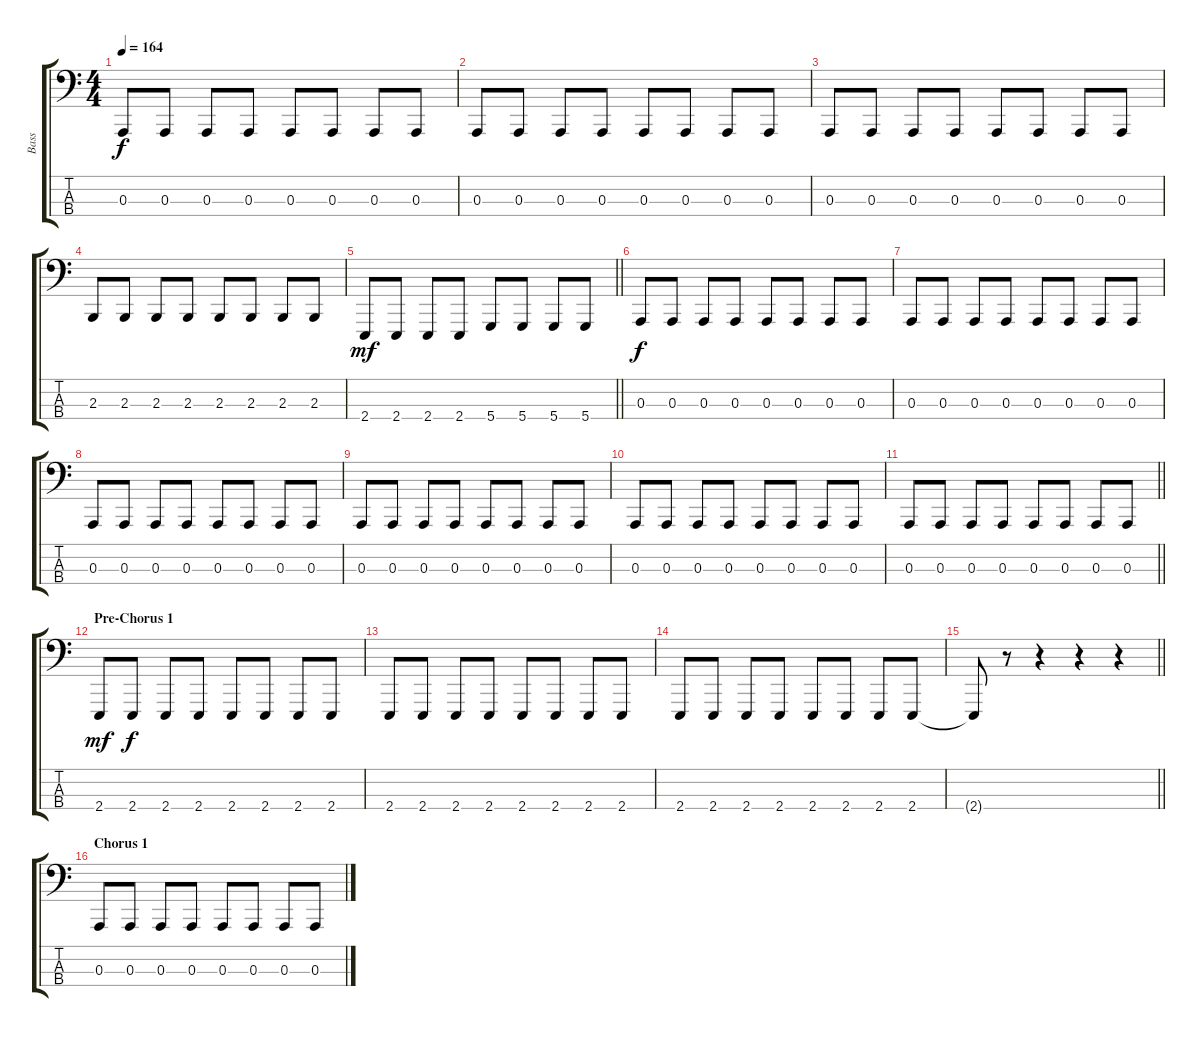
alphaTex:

\track ("Bass" "Bass") {instrument lead8bassandlead}
\staff {score tabs}
\tuning (G2 D2 A1 D1) {hide}
\ts (4 4)
\tempo 164
\clef f4
\ks c
0.3.8{dy f} 0.3.8 0.3.8 0.3.8 0.3.8 0.3.8 0.3.8 0.3.8 |
0.3.8 0.3.8 0.3.8 0.3.8 0.3.8 0.3.8 0.3.8 0.3.8 |
0.3.8 0.3.8 0.3.8 0.3.8 0.3.8 0.3.8 0.3.8 0.3.8 |
2.3.8 2.3.8 2.3.8 2.3.8 2.3.8 2.3.8 2.3.8 2.3.8 |
\barLineRight lightlight
2.4.8{dy mf} 2.4.8 2.4.8 2.4.8 5.4.8 5.4.8 5.4.8 5.4.8 |
0.3.8{dy f} 0.3.8 0.3.8 0.3.8 0.3.8 0.3.8 0.3.8 0.3.8 |
0.3.8 0.3.8 0.3.8 0.3.8 0.3.8 0.3.8 0.3.8 0.3.8 |
0.3.8 0.3.8 0.3.8 0.3.8 0.3.8 0.3.8 0.3.8 0.3.8 |
0.3.8 0.3.8 0.3.8 0.3.8 0.3.8 0.3.8 0.3.8 0.3.8 |
0.3.8 0.3.8 0.3.8 0.3.8 0.3.8 0.3.8 0.3.8 0.3.8 |
\barLineRight lightlight
0.3.8 0.3.8 0.3.8 0.3.8 0.3.8 0.3.8 0.3.8 0.3.8 |
\section ("" "Pre-Chorus 1")
2.4.8{dy mf} 2.4.8{dy f} 2.4.8 2.4.8 2.4.8 2.4.8 2.4.8 2.4.8 |
2.4.8 2.4.8 2.4.8 2.4.8 2.4.8 2.4.8 2.4.8 2.4.8 |
2.4.8 2.4.8 2.4.8 2.4.8 2.4.8 2.4.8 2.4.8 2.4.8 |
\barLineRight lightlight
2.4{t}.8 r.8 r.4 r.4 r.4 |
\section ("" "Chorus 1")
0.3.8 0.3.8 0.3.8 0.3.8 0.3.8 0.3.8 0.3.8 0.3.8
